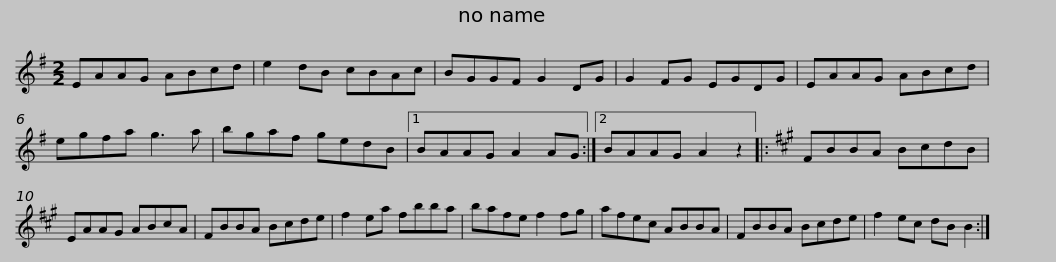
X:1
L:1/8
M:2/2
I:linebreak $
K:G
V:1 treble
V:1
 EAAG ABcd | e2 dB cBAc | BGGF G2 DG | G2 FG EGDG | EAAG ABcd | %5
 egfa g3 a |$ bgaf gedB |1 BAAG A2 AG :|2 BAAG A2 z2 |:[K:A] FBBA BcdB | %10
 EAAG ABcA |$ FBBA Bcde | f2 ea fbba | bafe f2 fg | afec ABBA | %15
 FBBA Bcde |$ f2 ec dB B2 :| %17
